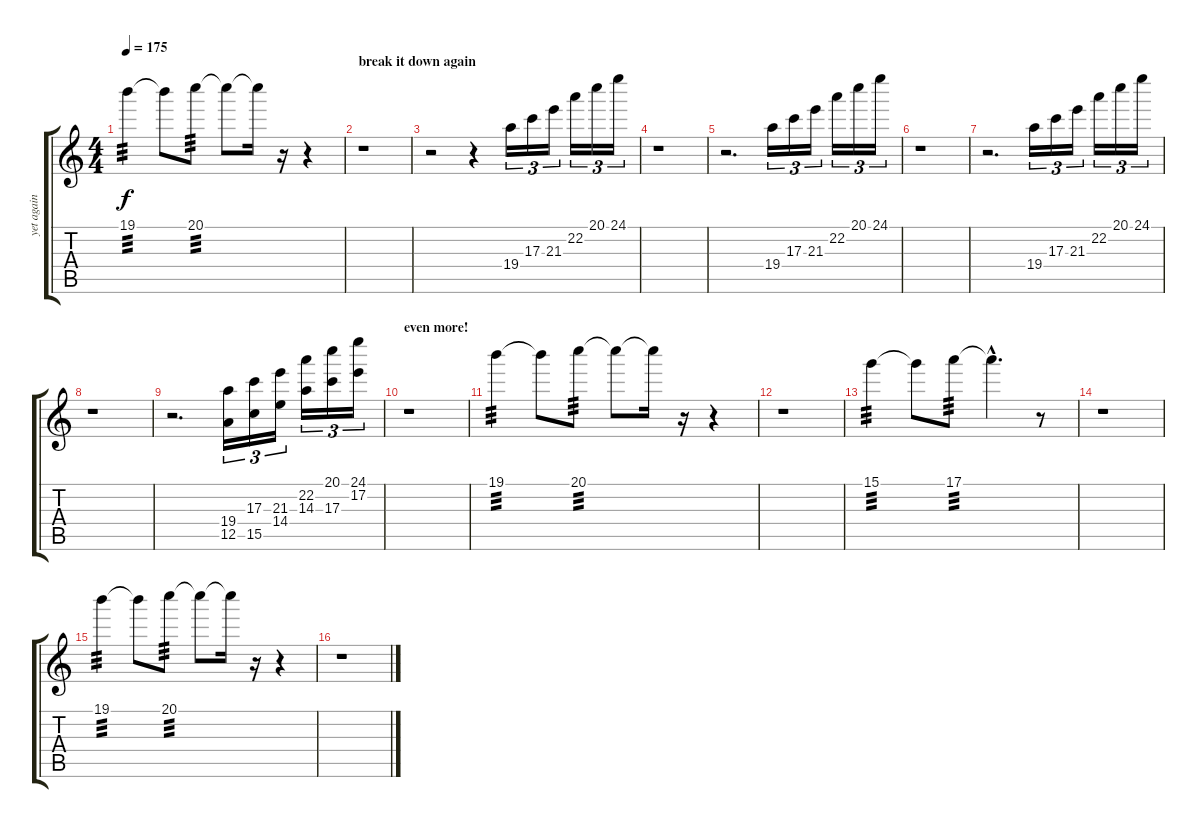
\track ("yet again another guitar" "yet again ") {instrument overdrivenguitar}
\staff {score tabs}
\tuning (E4 B3 G3 D3 A2 E2) {hide}
\ts (4 4)
\tempo 175
\clef g2
\ks c
19.1.4{tp 3 dy f} 19.1{t}.8 20.1.8{tp 3} 20.1{t}.8 20.1{t}.16 r.16 r.4 |
\section ("" "break it down again")
r.1 |
r.2 r.4 19.4.16{tu (3 2)} 17.3.16{tu (3 2)} 21.3.16{tu (3 2)} 22.2.16{tu (3 2)} 20.1.16{tu (3 2)} 24.1.16{tu (3 2)} |
r.1 |
r.2{d} 19.4.16{tu (3 2)} 17.3.16{tu (3 2)} 21.3.16{tu (3 2)} 22.2.16{tu (3 2)} 20.1.16{tu (3 2)} 24.1.16{tu (3 2)} |
r.1 |
r.2{d} 19.4.16{tu (3 2)} 17.3.16{tu (3 2)} 21.3.16{tu (3 2)} 22.2.16{tu (3 2)} 20.1.16{tu (3 2)} 24.1.16{tu (3 2)} |
r.1 |
r.2{d} (19.4 12.5).16{tu (3 2)} (17.3 15.5).16{tu (3 2)} (21.3 14.4).16{tu (3 2)} (22.2 14.3).16{tu (3 2)} (20.1 17.3).16{tu (3 2)} (24.1 17.2).16{tu (3 2)} |
\section ("" "even more!")
r.1 |
19.1.4{tp 3} 19.1{t}.8 20.1.8{tp 3} 20.1{t}.8 20.1{t}.16 r.16 r.4 |
r.1 |
15.1.4{tp 3} 15.1{t}.8 17.1.8{tp 3} 17.1{hac t}.4{d} r.8 |
r.1 |
19.1.4{tp 3} 19.1{t}.8 20.1.8{tp 3} 20.1{t}.8 20.1{t}.16 r.16 r.4 |
r.1
